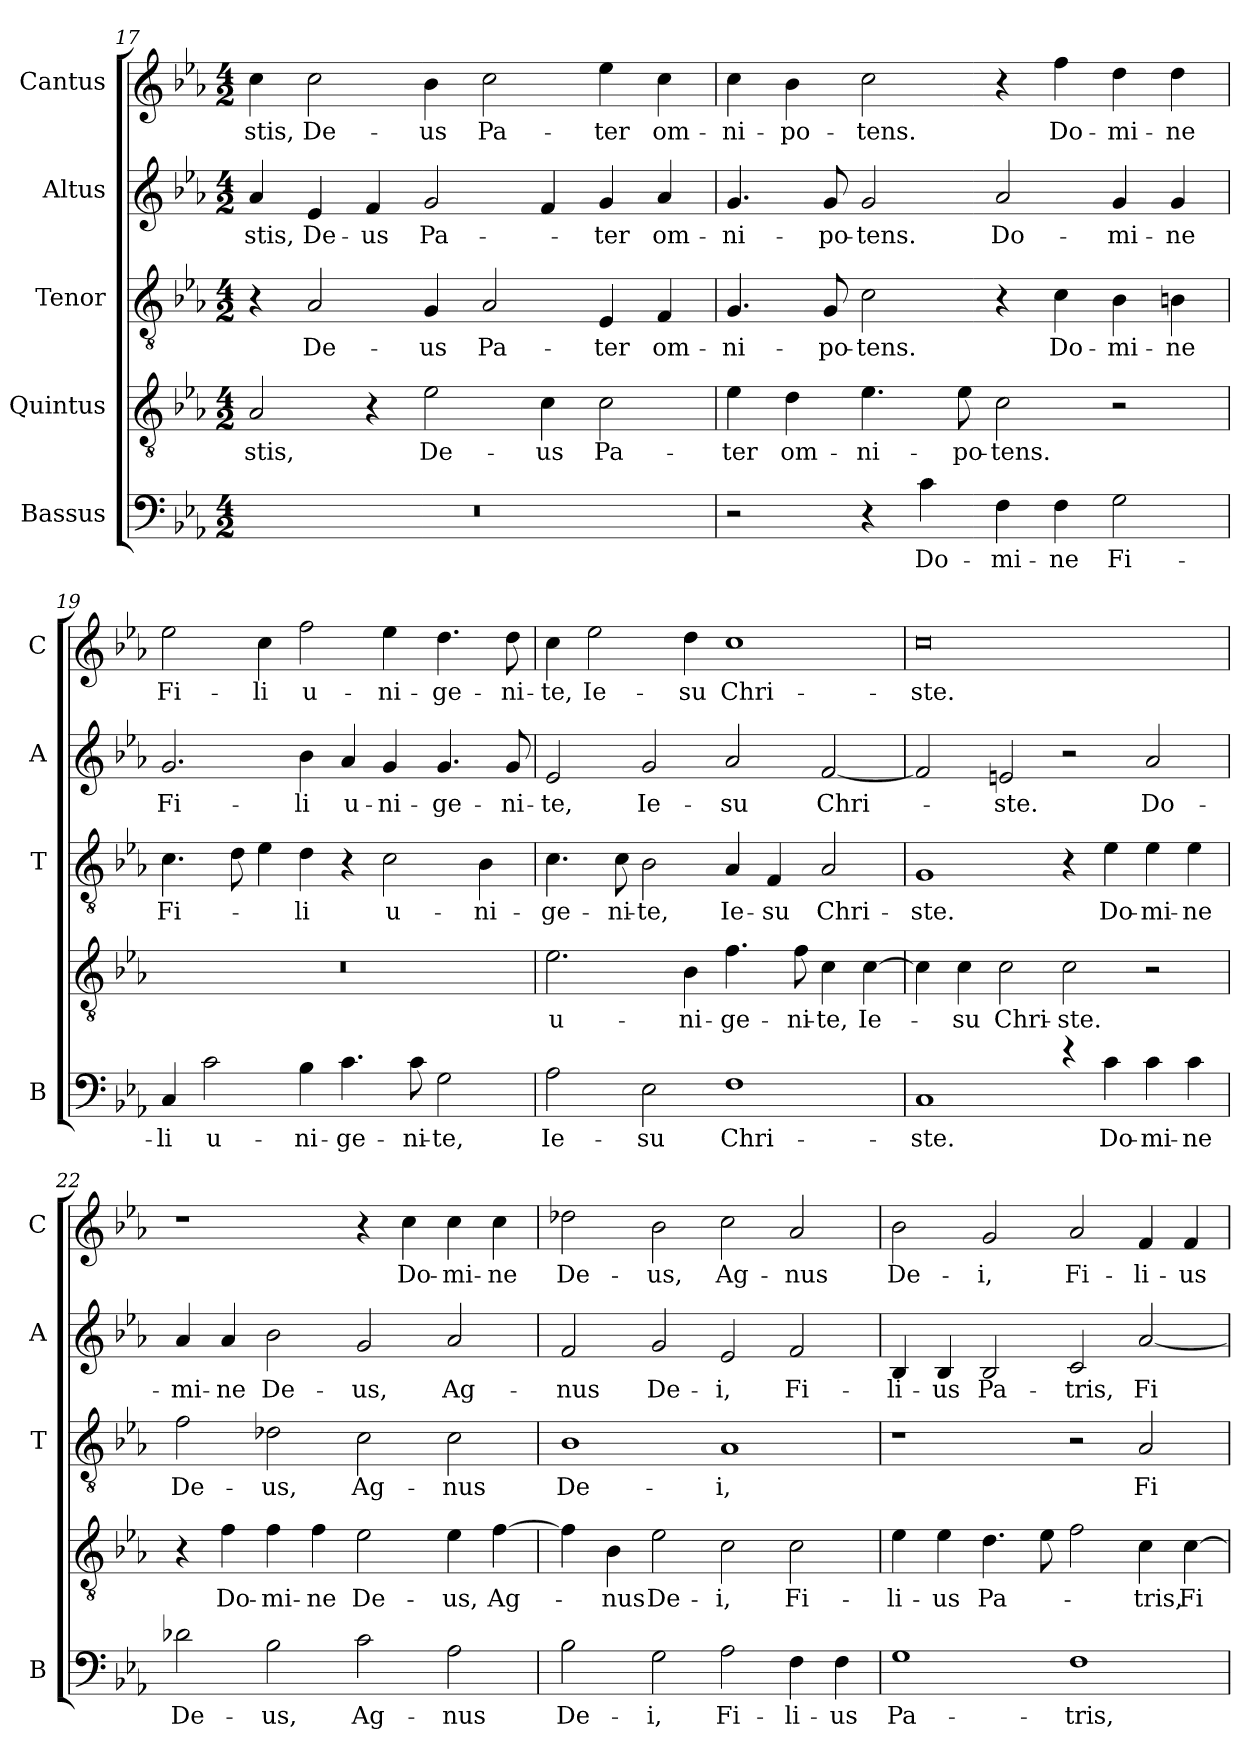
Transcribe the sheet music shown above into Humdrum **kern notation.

**kern	**text	**kern	**text	**kern	**text	**kern	**text	**kern	**text
*part5	*part5	*part4	*part4	*part3	*part3	*part2	*part2	*part1	*part1
*staff5	*staff5	*staff4	*staff4	*staff3	*staff3	*staff2	*staff2	*staff1	*staff1
*I"Bassus	*	*I"Quintus	*	*I"Tenor	*	*I"Altus	*	*I"Cantus	*
*I'B	*	*	*	*I'T	*	*I'A	*	*I'C	*
*clefF4	*	*clefGv2	*	*clefGv2	*	*clefG2	*	*clefG2	*
*k[b-e-a-]	*	*k[b-e-a-]	*	*k[b-e-a-]	*	*k[b-e-a-]	*	*k[b-e-a-]	*
*E-:	*	*E-:	*	*E-:	*	*E-:	*	*E-:	*
*M4/2	*	*M4/2	*	*M4/2	*	*M4/2	*	*M4/2	*
=17	=17	=17	=17	=17	=17	=17	=17	=17	=17
!	!	!	!LO:LY:b	!	!	!	!LO:LY:b	!	!LO:LY:b
0r	.	2A-/	-stis,	4r	.	4a-/	-stis,	4cc\	-stis,
!	!	!	!	!	!LO:LY:b	!	!LO:LY:b	!	!LO:LY:b
.	.	.	.	2A-/	De-	4e-/	De-	2cc\	De-
!	!	!	!	!	!	!	!LO:LY:b	!	!
.	.	4r	.	.	.	4f/	-us	.	.
!	!	!	!LO:LY:b	!	!LO:LY:b	!	!LO:LY:b	!	!LO:LY:b
.	.	2e-\	De-	4G/	-us	2g/	Pa-	4b-\	-us
!	!	!	!	!	!LO:LY:b	!	!	!	!LO:LY:b
.	.	.	.	2A-/	Pa-	.	.	2cc\	Pa-
!	!	!	!LO:LY:b	!	!	!	!	!	!
.	.	4c\	-us	.	.	4f/	.	.	.
!	!	!	!LO:LY:b	!	!LO:LY:b	!	!LO:LY:b	!	!LO:LY:b
.	.	2c\	Pa-	4E-/	-ter	4g/	-ter	4ee-\	-ter
!	!	!	!	!	!LO:LY:b	!	!LO:LY:b	!	!LO:LY:b
.	.	.	.	4F/	om-	4a-/	om-	4cc\	om-
=18	=18	=18	=18	=18	=18	=18	=18	=18	=18
!	!	!	!LO:LY:b	!	!LO:LY:b	!	!LO:LY:b	!	!LO:LY:b
2r	.	4e-\	-ter	4.G/	-ni-	4.g/	-ni-	4cc\	-ni-
!	!	!	!LO:LY:b	!	!	!	!	!	!LO:LY:b
.	.	4d\	om-	.	.	.	.	4b-\	-po-
!	!	!	!	!	!LO:LY:b	!	!LO:LY:b	!	!
.	.	.	.	8G/	-po-	8g/	-po-	.	.
!	!	!	!LO:LY:b	!	!LO:LY:b	!	!LO:LY:b	!	!LO:LY:b
4r	.	4.e-\	-ni-	2c\	-tens.	2g/	-tens.	2cc\	-tens.
!	!LO:LY:b	!	!	!	!	!	!	!	!
4c\	Do-	.	.	.	.	.	.	.	.
!	!	!	!LO:LY:b	!	!	!	!	!	!
.	.	8e-\	-po-	.	.	.	.	.	.
!	!LO:LY:b	!	!LO:LY:b	!	!	!	!LO:LY:b	!	!
4F\	-mi-	2c\	-tens.	4r	.	2a-/	Do-	4r	.
!	!LO:LY:b	!	!	!	!LO:LY:b	!	!	!	!LO:LY:b
4F\	-ne	.	.	4c\	Do-	.	.	4ff\	Do-
!	!LO:LY:b	!	!	!	!LO:LY:b	!	!LO:LY:b	!	!LO:LY:b
2G\	Fi-	2r	.	4B-\	-mi-	4g/	-mi-	4dd\	-mi-
!	!	!	!	!	!LO:LY:b	!	!LO:LY:b	!	!LO:LY:b
.	.	.	.	4Bn\	-ne	4g/	-ne	4dd\	-ne
=19	=19	=19	=19	=19	=19	=19	=19	=19	=19
!	!LO:LY:b	!	!	!	!LO:LY:b	!	!LO:LY:b	!	!LO:LY:b
4C/	-li	0r	.	4.c\	Fi-	2.g/	Fi-	2ee-\	Fi-
!	!LO:LY:b	!	!	!	!	!	!	!	!
2c\	u-	.	.	.	.	.	.	.	.
.	.	.	.	8d\	.	.	.	.	.
!	!	!	!	!	!	!	!	!	!LO:LY:b
.	.	.	.	4e-\	.	.	.	4cc\	-li
!	!LO:LY:b	!	!	!	!LO:LY:b	!	!LO:LY:b	!	!LO:LY:b
4B-\	-ni-	.	.	4d\	-li	4b-\	-li	2ff\	u-
!	!LO:LY:b	!	!	!	!	!	!LO:LY:b	!	!
4.c\	-ge-	.	.	4r	.	4a-/	u-	.	.
!	!	!	!	!	!LO:LY:b	!	!LO:LY:b	!	!LO:LY:b
.	.	.	.	2c\	u-	4g/	-ni-	4ee-\	-ni-
!	!LO:LY:b	!	!	!	!	!	!	!	!
8c\	-ni-	.	.	.	.	.	.	.	.
!	!LO:LY:b	!	!	!	!	!	!LO:LY:b	!	!LO:LY:b
2G\	-te,	.	.	.	.	4.g/	-ge-	4.dd\	-ge-
!	!	!	!	!	!LO:LY:b	!	!	!	!
.	.	.	.	4B-\	-ni-	.	.	.	.
!	!	!	!	!	!	!	!LO:LY:b	!	!LO:LY:b
.	.	.	.	.	.	8g/	-ni-	8dd\	-ni-
!!LO:PB:g=z
=20	=20	=20	=20	=20	=20	=20	=20	=20	=20
!	!LO:LY:b	!	!LO:LY:b	!	!LO:LY:b	!	!LO:LY:b	!	!LO:LY:b
2A-\	Ie-	2.e-\	u-	4.c\	-ge-	2e-/	-te,	4cc\	-te,
!	!	!	!	!	!	!	!	!	!LO:LY:b
.	.	.	.	.	.	.	.	2ee-\	Ie-
!	!	!	!	!	!LO:LY:b	!	!	!	!
.	.	.	.	8c\	-ni-	.	.	.	.
!	!LO:LY:b	!	!	!	!LO:LY:b	!	!LO:LY:b	!	!
2E-\	-su	.	.	2B-\	-te,	2g/	Ie-	.	.
!	!	!	!LO:LY:b	!	!	!	!	!	!LO:LY:b
.	.	4B-\	-ni-	.	.	.	.	4dd\	-su
!	!LO:LY:b	!	!LO:LY:b	!	!LO:LY:b	!	!LO:LY:b	!	!LO:LY:b
1F	Chri-	4.f\	-ge-	4A-/	Ie-	2a-/	-su	1cc	Chri-
!	!	!	!	!	!LO:LY:b	!	!	!	!
.	.	.	.	4F/	-su	.	.	.	.
!	!	!	!LO:LY:b	!	!	!	!	!	!
.	.	8f\	-ni-	.	.	.	.	.	.
!	!	!	!LO:LY:b	!	!LO:LY:b	!	!LO:LY:b	!	!
.	.	4c\	-te,	2A-/	Chri-	[2f/	Chri-	.	.
!	!	!	!LO:LY:b	!	!	!	!	!	!
.	.	[4c\	Ie-	.	.	.	.	.	.
=21	=21	=21	=21	=21	=21	=21	=21	=21	=21
!	!LO:LY:b	!	!	!	!LO:LY:b	!	!	!	!LO:LY:b
1C	-ste.	4c\]	.	1G	-ste.	2f/]	.	0cc	-ste.
!	!	!	!LO:LY:b	!	!	!	!	!	!
.	.	4c\	-su	.	.	.	.	.	.
!	!	!	!LO:LY:b	!	!	!	!LO:LY:b	!	!
.	.	2c\	Chri-	.	.	2en/	-ste.	.	.
!	!	!	!LO:LY:b	!	!	!	!	!	!
4re	.	2c\	-ste.	4r	.	2r	.	.	.
!	!LO:LY:b	!	!	!	!LO:LY:b	!	!	!	!
4c\	Do-	.	.	4e-\	Do-	.	.	.	.
!	!LO:LY:b	!	!	!	!LO:LY:b	!	!LO:LY:b	!	!
4c\	-mi-	2r	.	4e-\	-mi-	2a-/	Do-	.	.
!	!LO:LY:b	!	!	!	!LO:LY:b	!	!	!	!
4c\	-ne	.	.	4e-\	-ne	.	.	.	.
=22	=22	=22	=22	=22	=22	=22	=22	=22	=22
!	!LO:LY:b	!	!	!	!LO:LY:b	!	!LO:LY:b	!	!
2d-X\	De-	4r	.	2f\	De-	4a-/	-mi-	1r	.
!	!	!	!LO:LY:b	!	!	!	!LO:LY:b	!	!
.	.	4f\	Do-	.	.	4a-/	-ne	.	.
!	!LO:LY:b	!	!LO:LY:b	!	!LO:LY:b	!	!LO:LY:b	!	!
2B-\	-us,	4f\	-mi-	2d-X\	-us,	2b-\	De-	.	.
!	!	!	!LO:LY:b	!	!	!	!	!	!
.	.	4f\	-ne	.	.	.	.	.	.
!	!LO:LY:b	!	!LO:LY:b	!	!LO:LY:b	!	!LO:LY:b	!	!
2c\	Ag-	2e-\	De-	2c\	Ag-	2g/	-us,	4r	.
!	!	!	!	!	!	!	!	!	!LO:LY:b
.	.	.	.	.	.	.	.	4cc\	Do-
!	!LO:LY:b	!	!LO:LY:b	!	!LO:LY:b	!	!LO:LY:b	!	!LO:LY:b
2A-\	-nus	4e-\	-us,	2c\	-nus	2a-/	Ag-	4cc\	-mi-
!	!	!	!LO:LY:b	!	!	!	!	!	!LO:LY:b
.	.	[4f\	Ag-	.	.	.	.	4cc\	-ne
=23	=23	=23	=23	=23	=23	=23	=23	=23	=23
!	!LO:LY:b	!	!	!	!LO:LY:b	!	!LO:LY:b	!	!LO:LY:b
2B-\	De-	4f\]	.	1B-	De-	2f/	-nus	2dd-X\	De-
!	!	!	!LO:LY:b	!	!	!	!	!	!
.	.	4B-\	-nus	.	.	.	.	.	.
!	!LO:LY:b	!	!LO:LY:b	!	!	!	!LO:LY:b	!	!LO:LY:b
2G\	-i,	2e-\	De-	.	.	2g/	De-	2b-\	-us,
!	!LO:LY:b	!	!LO:LY:b	!	!LO:LY:b	!	!LO:LY:b	!	!LO:LY:b
2A-\	Fi-	2c\	-i,	1A-	-i,	2e-/	-i,	2cc\	Ag-
!	!LO:LY:b	!	!LO:LY:b	!	!	!	!LO:LY:b	!	!LO:LY:b
4F\	-li-	2c\	Fi-	.	.	2f/	Fi-	2a-/	-nus
!	!LO:LY:b	!	!	!	!	!	!	!	!
4F\	-us	.	.	.	.	.	.	.	.
!!LO:LB:g=z
=24	=24	=24	=24	=24	=24	=24	=24	=24	=24
!	!LO:LY:b	!	!LO:LY:b	!	!	!	!LO:LY:b	!	!LO:LY:b
1G	Pa-	4e-\	-li-	1r	.	4B-/	-li-	2b-\	De-
!	!	!	!LO:LY:b	!	!	!	!LO:LY:b	!	!
.	.	4e-\	-us	.	.	4B-/	-us	.	.
!	!	!	!LO:LY:b	!	!	!	!LO:LY:b	!	!LO:LY:b
.	.	4.d\	Pa-	.	.	2B-/	Pa-	2g/	-i,
.	.	8e-\	.	.	.	.	.	.	.
!	!LO:LY:b	!	!	!	!	!	!LO:LY:b	!	!LO:LY:b
1F	-tris,	2f\	.	2r	.	2c/	-tris,	2a-/	Fi-
!	!	!	!LO:LY:b	!	!LO:LY:b	!	!LO:LY:b	!	!LO:LY:b
.	.	4c\	-tris,	2A-/	Fi-	[2a-/	Fi-	4f/	-li-
!	!	!	!LO:LY:b	!	!	!	!	!	!LO:LY:b
.	.	[4c\	Fi-	.	.	.	.	4f/	-us
=	=	=	=	=	=	=	=	=	=
*-	*-	*-	*-	*-	*-	*-	*-	*-	*-
